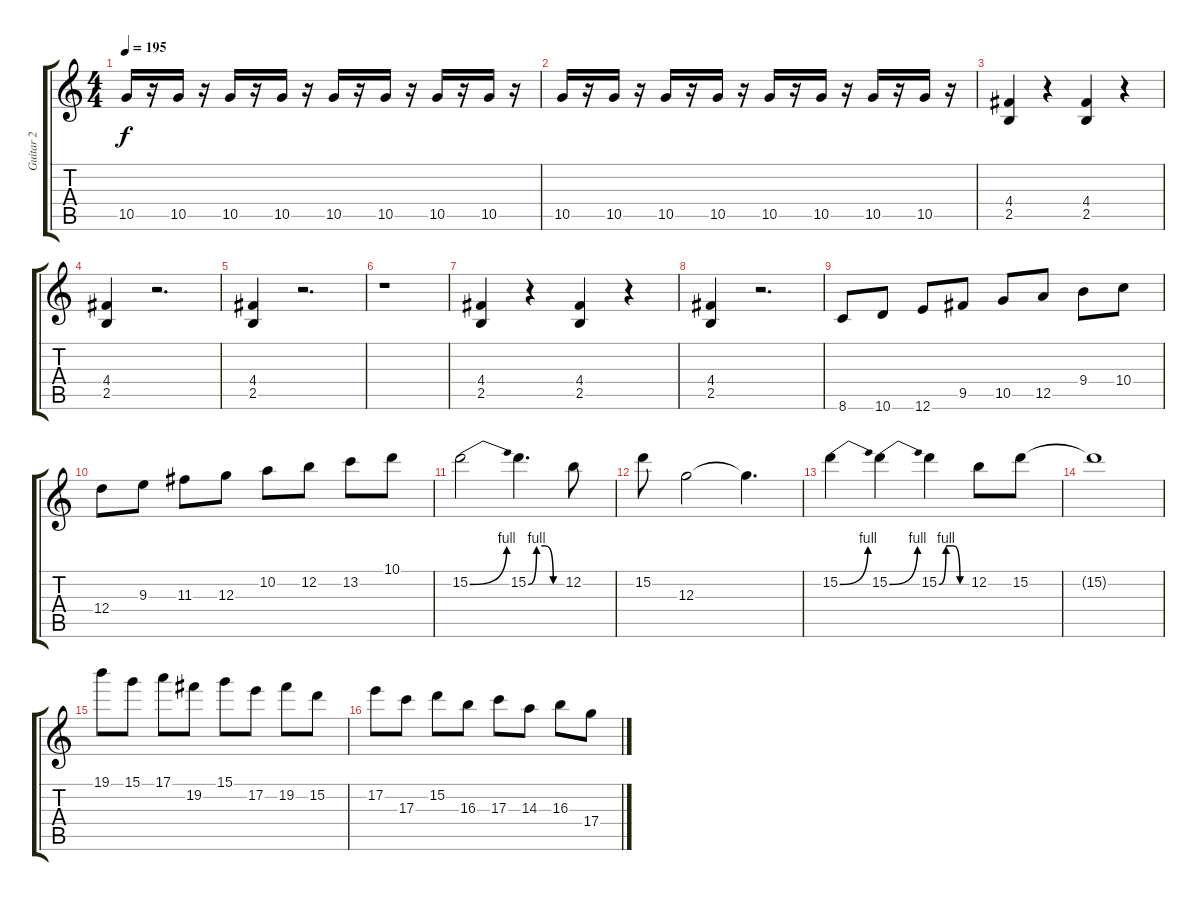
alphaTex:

\track ("Guitar 2" "Guitar 2") {instrument distortionguitar}
\staff {score tabs}
\tuning (E4 B3 G3 D3 A2 E2) {hide}
\ts (4 4)
\tempo 195
\clef g2
\ks c
10.5.16{dy f} r.16 10.5.16 r.16 10.5.16 r.16 10.5.16 r.16 10.5.16 r.16 10.5.16 r.16 10.5.16 r.16 10.5.16 r.16 |
10.5.16 r.16 10.5.16 r.16 10.5.16 r.16 10.5.16 r.16 10.5.16 r.16 10.5.16 r.16 10.5.16 r.16 10.5.16 r.16 |
(4.4 2.5).4 r.4 (4.4 2.5).4 r.4 |
(4.4 2.5).4 r.2{d} |
(4.4 2.5).4 r.2{d} |
r.1 |
(4.4 2.5).4 r.4 (4.4 2.5).4 r.4 |
(4.4 2.5).4 r.2{d} |
8.6.8 10.6.8 12.6.8 9.5.8 10.5.8 12.5.8 9.4.8 10.4.8 |
12.4.8 9.3.8 11.3.8 12.3.8 10.2.8 12.2.8 13.2.8 10.1.8 |
15.2{be (bend 0 0 60 4)}.2 15.2{be (custom 0 0 15 4 30 4 45 0 60 0)}.4{d} 12.2.8 |
15.2.8 12.3.2 12.3{t}.4{d} |
15.2{be (bend 0 0 60 4)}.4 15.2{be (bend 0 0 60 4)}.4 15.2{be (custom 0 0 15 4 30 4 45 0 60 0)}.4 12.2.8 15.2.8 |
15.2{t}.1 |
19.1.8 15.1.8 17.1.8 19.2.8 15.1.8 17.2.8 19.2.8 15.2.8 |
17.2.8 17.3.8 15.2.8 16.3.8 17.3.8 14.3.8 16.3.8 17.4.8
